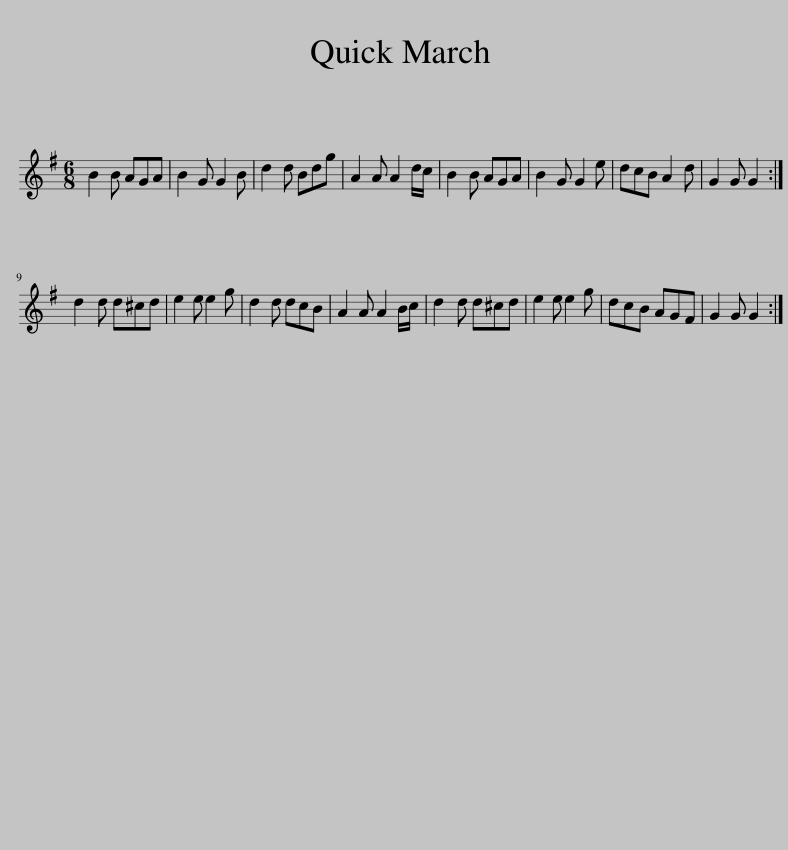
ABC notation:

X:1
L:1/8
M:6/8
I:linebreak $
K:G
V:1 treble
V:1
 B2 B AGA | B2 G G2 B | d2 d Bdg | A2 A A2 d/c/ | B2 B AGA | %5
 B2 G G2 e | dcB A2 d | G2 G G2 :|$ d2 d d^cd | e2 e e2 g | %10
 d2 d dcB | A2 A A2 B/c/ | d2 d d^cd | e2 e e2 g | dcB AGF | %15
 G2 G G2 :| %16
